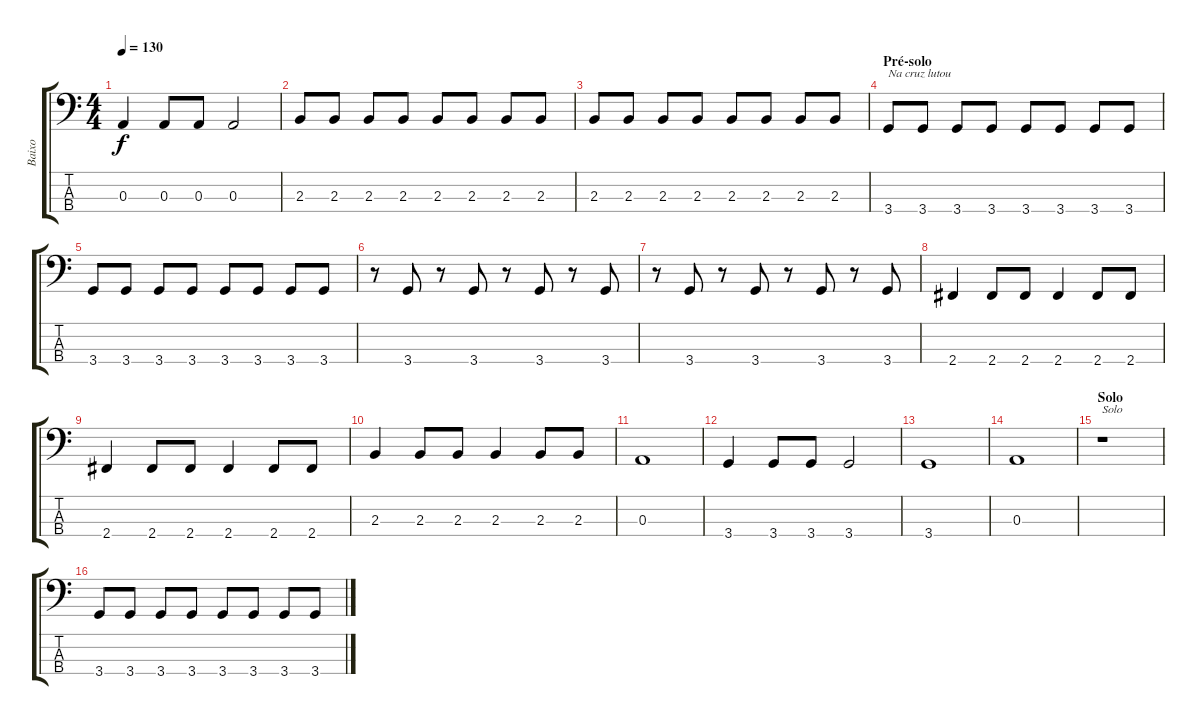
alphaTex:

\track ("Baixo" "Baixo") {instrument electricbassfinger}
\staff {score tabs}
\tuning (G2 D2 A1 E1) {hide}
\ts (4 4)
\tempo 130
\clef f4
\ks c
0.3.4{dy f} 0.3.8 0.3.8 0.3.2 |
2.3.8 2.3.8 2.3.8 2.3.8 2.3.8 2.3.8 2.3.8 2.3.8 |
2.3.8 2.3.8 2.3.8 2.3.8 2.3.8 2.3.8 2.3.8 2.3.8 |
\section ("" "Pré-solo")
3.4.8{txt "Na cruz lutou"} 3.4.8 3.4.8 3.4.8 3.4.8 3.4.8 3.4.8 3.4.8 |
3.4.8 3.4.8 3.4.8 3.4.8 3.4.8 3.4.8 3.4.8 3.4.8 |
r.8 3.4.8 r.8 3.4.8 r.8 3.4.8 r.8 3.4.8 |
r.8 3.4.8 r.8 3.4.8 r.8 3.4.8 r.8 3.4.8 |
2.4.4 2.4.8 2.4.8 2.4.4 2.4.8 2.4.8 |
2.4.4 2.4.8 2.4.8 2.4.4 2.4.8 2.4.8 |
2.3.4 2.3.8 2.3.8 2.3.4 2.3.8 2.3.8 |
0.3.1 |
3.4.4 3.4.8 3.4.8 3.4.2 |
3.4.1 |
0.3.1 |
\section ("" "Solo")
r.1{txt "Solo"} |
3.4.8 3.4.8 3.4.8 3.4.8 3.4.8 3.4.8 3.4.8 3.4.8
